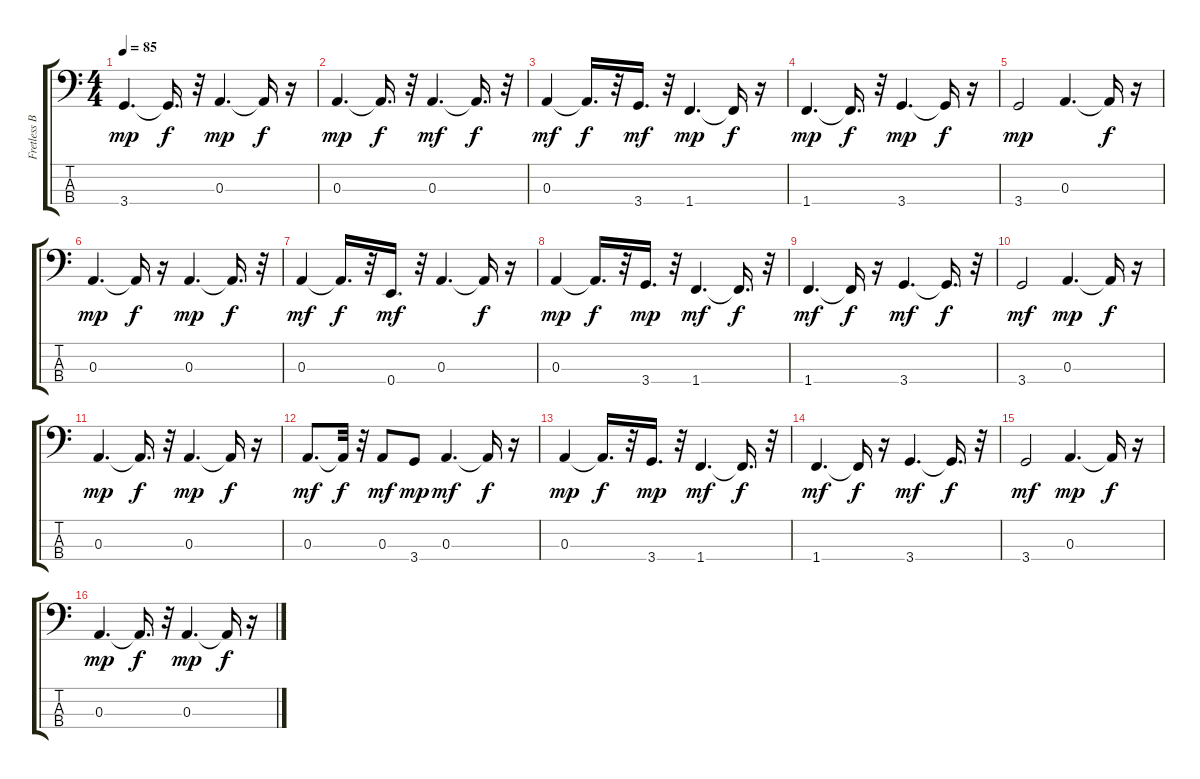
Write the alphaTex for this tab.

\track ("Fretless Bass" "Fretless B") {instrument fretlessbass}
\staff {score tabs}
\tuning (G2 D2 A1 E1) {hide}
\ts (4 4)
\tempo 85
\clef f4
\ks c
3.4.4{d dy mp} 3.4{t}.16{d dy f} r.32 0.3.4{d dy mp} 0.3{t}.16{dy f} r.16 |
0.3.4{d dy mp} 0.3{t}.16{d dy f} r.32 0.3.4{d dy mf} 0.3{t}.16{d dy f} r.32 |
0.3.4{dy mf} 0.3{t}.16{d dy f} r.32 3.4.16{d dy mf} r.32 1.4.4{d dy mp} 1.4{t}.16{dy f} r.16 |
1.4.4{d dy mp} 1.4{t}.16{d dy f} r.32 3.4.4{d dy mp} 3.4{t}.16{dy f} r.16 |
3.4.2{dy mp} 0.3.4{d} 0.3{t}.16{dy f} r.16 |
0.3.4{d dy mp} 0.3{t}.16{dy f} r.16 0.3.4{d dy mp} 0.3{t}.16{d dy f} r.32 |
0.3.4{dy mf} 0.3{t}.16{d dy f} r.32 0.4.16{d dy mf} r.32 0.3.4{d} 0.3{t}.16{dy f} r.16 |
0.3.4{dy mp} 0.3{t}.16{d dy f} r.32 3.4.16{d dy mp} r.32 1.4.4{d dy mf} 1.4{t}.16{d dy f} r.32 |
1.4.4{d dy mf} 1.4{t}.16{dy f} r.16 3.4.4{d dy mf} 3.4{t}.16{d dy f} r.32 |
3.4.2{dy mf} 0.3.4{d dy mp} 0.3{t}.16{dy f} r.16 |
0.3.4{d dy mp} 0.3{t}.16{d dy f} r.32 0.3.4{d dy mp} 0.3{t}.16{dy f} r.16 |
0.3.8{d dy mf} 0.3{t}.32{dy f} r.32 0.3.8{dy mf} 3.4.8{dy mp} 0.3.4{d dy mf} 0.3{t}.16{dy f} r.16 |
0.3.4{dy mp} 0.3{t}.16{d dy f} r.32 3.4.16{d dy mp} r.32 1.4.4{d dy mf} 1.4{t}.16{d dy f} r.32 |
1.4.4{d dy mf} 1.4{t}.16{dy f} r.16 3.4.4{d dy mf} 3.4{t}.16{d dy f} r.32 |
3.4.2{dy mf} 0.3.4{d dy mp} 0.3{t}.16{dy f} r.16 |
0.3.4{d dy mp} 0.3{t}.16{d dy f} r.32 0.3.4{d dy mp} 0.3{t}.16{dy f} r.16
